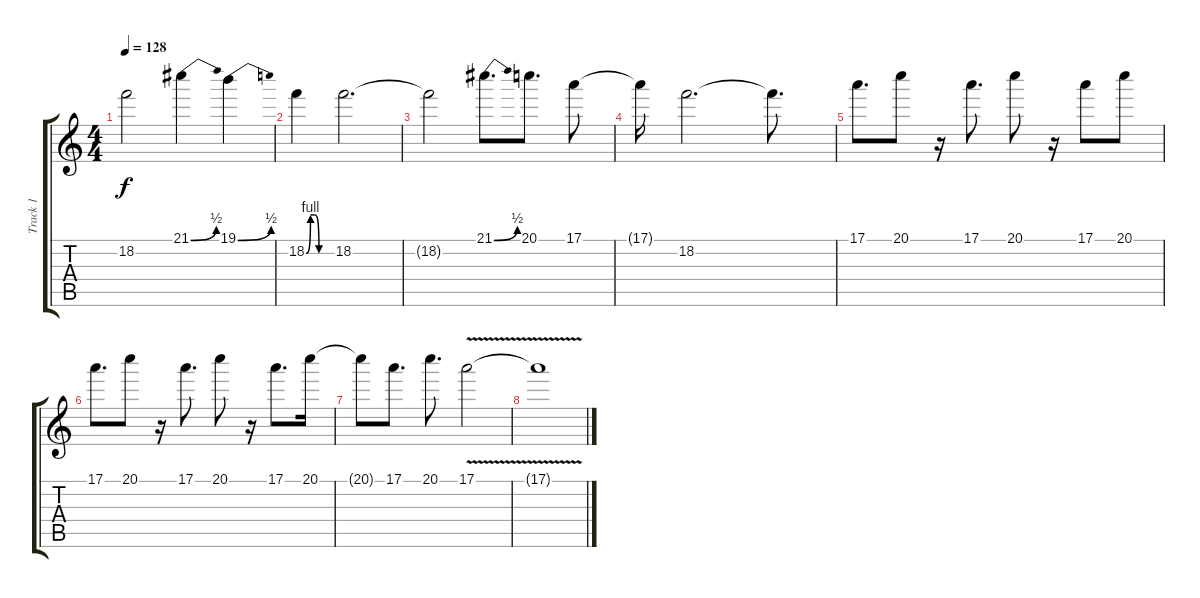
\track ("Track 1" "Track 1") {instrument electricguitarjazz}
\staff {score tabs}
\tuning (E4 B3 G3 D3 A2 E2) {hide}
\ts (4 4)
\tempo 128
\clef g2
\ks c
18.2{t}.2{dy f} 21.1{be (bend 0 0 60 2)}.4 19.1{be (bend 0 0 60 2)}.4 |
18.2{be (custom 0 0 10 4 20 4 30 0 60 0)}.4 18.2.2{d} |
18.2{t}.2 21.1{be (bend 0 0 60 2)}.8{d} 20.1.8{d} 17.1.8 |
17.1{t}.16 18.2.2{d} 18.2{t}.8{d} |
17.1.8{d} 20.1.8 r.16 17.1.8{d} 20.1.8 r.16 17.1.8 20.1.8 |
17.1.8{d} 20.1.8 r.16 17.1.8{d} 20.1.8 r.16 17.1.8{d} 20.1.16 |
20.1{t}.8 17.1.8{d} 20.1.8{d} 17.1{v}.2 |
17.1{t}.1
